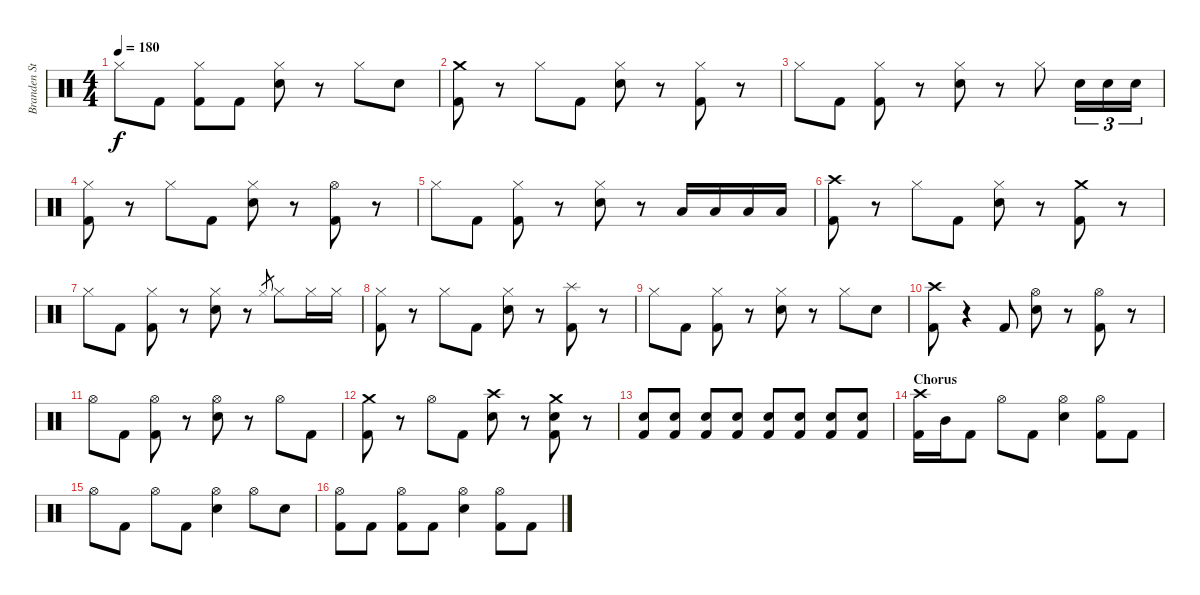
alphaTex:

\track ("Branden Steineckert" "Branden St") {instrument percussion}
\staff {score}
\articulation defaults
\ts (4 4)
\tempo 180
\clef neutral
\ks c "Hi-Hat (closed)".8{dy f} "Kick (hit) 2".8
("Hi-Hat (closed)" "Kick (hit) 2").8 "Kick (hit) 2".8 ("Hi-Hat (closed)" "Electric Snare (hit)").8 r.8 "Hi-Hat (closed)".8 "Electric Snare (hit)".8 |
("Crash medium (hit)" "Kick (hit) 2").8 r.8 "Hi-Hat (closed)".8 "Kick (hit) 2".8 ("Hi-Hat (closed)" "Electric Snare (hit)").8 r.8 ("Hi-Hat (closed)" "Kick (hit) 2").8 r.8 |
"Hi-Hat (closed)".8 "Kick (hit) 2".8 ("Hi-Hat (closed)" "Kick (hit) 2").8 r.8 ("Hi-Hat (closed)" "Electric Snare (hit)").8 r.8 "Hi-Hat (closed)".8 "Electric Snare (hit)".16{tu (3 2)} "Electric Snare (hit)".16{tu (3 2)} "Electric Snare (hit)".16{tu (3 2)} |
("Hi-Hat (closed)" "Kick (hit) 2").8 r.8 "Hi-Hat (closed)".8 "Kick (hit) 2".8 ("Hi-Hat (closed)" "Electric Snare (hit)").8 r.8 ("Hi-Hat (open)" "Kick (hit) 2").8 r.8 |
"Hi-Hat (closed)".8 "Kick (hit) 2".8 ("Hi-Hat (closed)" "Kick (hit) 2").8 r.8 ("Hi-Hat (closed)" "Electric Snare (hit)").8 r.8 "Low Floor Tom (hit)".16 "Low Floor Tom (hit)".16 "Low Floor Tom (hit)".16 "Low Floor Tom (hit)".16 |
("Crash high (hit)" "Kick (hit) 2").8 r.8 "Hi-Hat (closed)".8 "Kick (hit) 2".8 ("Hi-Hat (closed)" "Electric Snare (hit)").8 r.8 ("Crash medium (hit)" "Kick (hit) 2").8 r.8 |
"Hi-Hat (closed)".8 "Kick (hit) 2".8 ("Hi-Hat (closed)" "Kick (hit) 2").8 r.8 ("Hi-Hat (closed)" "Electric Snare (hit)").8 r.8 "Hi-Hat (closed)".8{gr} "Hi-Hat (closed)".8 "Hi-Hat (closed)".16 "Hi-Hat (closed)".16 |
("Hi-Hat (closed)" "Kick (hit) 2").8 r.8 "Hi-Hat (closed)".8 "Kick (hit) 2".8 ("Hi-Hat (closed)" "Electric Snare (hit)").8 r.8 ("Splash (hit)" "Kick (hit) 2").8 r.8 |
"Hi-Hat (closed)".8 "Kick (hit) 2".8 ("Hi-Hat (closed)" "Kick (hit) 2").8 r.8 ("Hi-Hat (closed)" "Electric Snare (hit)").8 r.8 "Hi-Hat (closed)".8 "Electric Snare (hit)".8 |
("Crash high (hit)" "Kick (hit) 2").8 r.4 "Kick (hit) 2".8 ("Hi-Hat (open)" "Electric Snare (hit)").8 r.8 ("Hi-Hat (open)" "Kick (hit) 2").8 r.8 |
"Hi-Hat (open)".8 "Kick (hit) 2".8 ("Hi-Hat (open)" "Kick (hit) 2").8 r.8 ("Hi-Hat (open)" "Electric Snare (hit)").8 r.8 "Hi-Hat (open)".8 "Kick (hit) 2".8 |
("Crash medium (hit)" "Kick (hit) 2").8 r.8 "Hi-Hat (open)".8 "Kick (hit) 2".8 ("Crash high (hit)" "Electric Snare (hit)").8 r.8 ("Crash medium (hit)" "Electric Snare (hit)" "Kick (hit) 2").8 r.8 |
("Electric Snare (hit)" "Kick (hit) 2").8 ("Electric Snare (hit)" "Kick (hit) 2").8 ("Electric Snare (hit)" "Kick (hit) 2").8 ("Electric Snare (hit)" "Kick (hit) 2").8 ("Electric Snare (hit)" "Kick (hit) 2").8 ("Electric Snare (hit)" "Kick (hit) 2").8 ("Electric Snare (hit)" "Kick (hit) 2").8 ("Electric Snare (hit)" "Kick (hit) 2").8 |
\section ("" "Chorus")
("Crash high (hit)" "Kick (hit) 2").16 "Mid Tom (hit)".16 "Kick (hit) 2".8 "Hi-Hat (open)".8 "Kick (hit) 2".8 ("Hi-Hat (open)" "Electric Snare (hit)").4 ("Hi-Hat (open)" "Kick (hit) 2").8 "Kick (hit) 2".8 |
"Hi-Hat (open)".8 "Kick (hit) 2".8 "Hi-Hat (open)".8 "Kick (hit) 2".8 ("Hi-Hat (open)" "Electric Snare (hit)").4 "Hi-Hat (open)".8 "Electric Snare (hit)".8 |
("Hi-Hat (open)" "Kick (hit) 2").8 "Kick (hit) 2".8 ("Hi-Hat (open)" "Kick (hit) 2").8 "Kick (hit) 2".8 ("Hi-Hat (open)" "Electric Snare (hit)").4 ("Hi-Hat (open)" "Kick (hit) 2").8 "Kick (hit) 2".8
